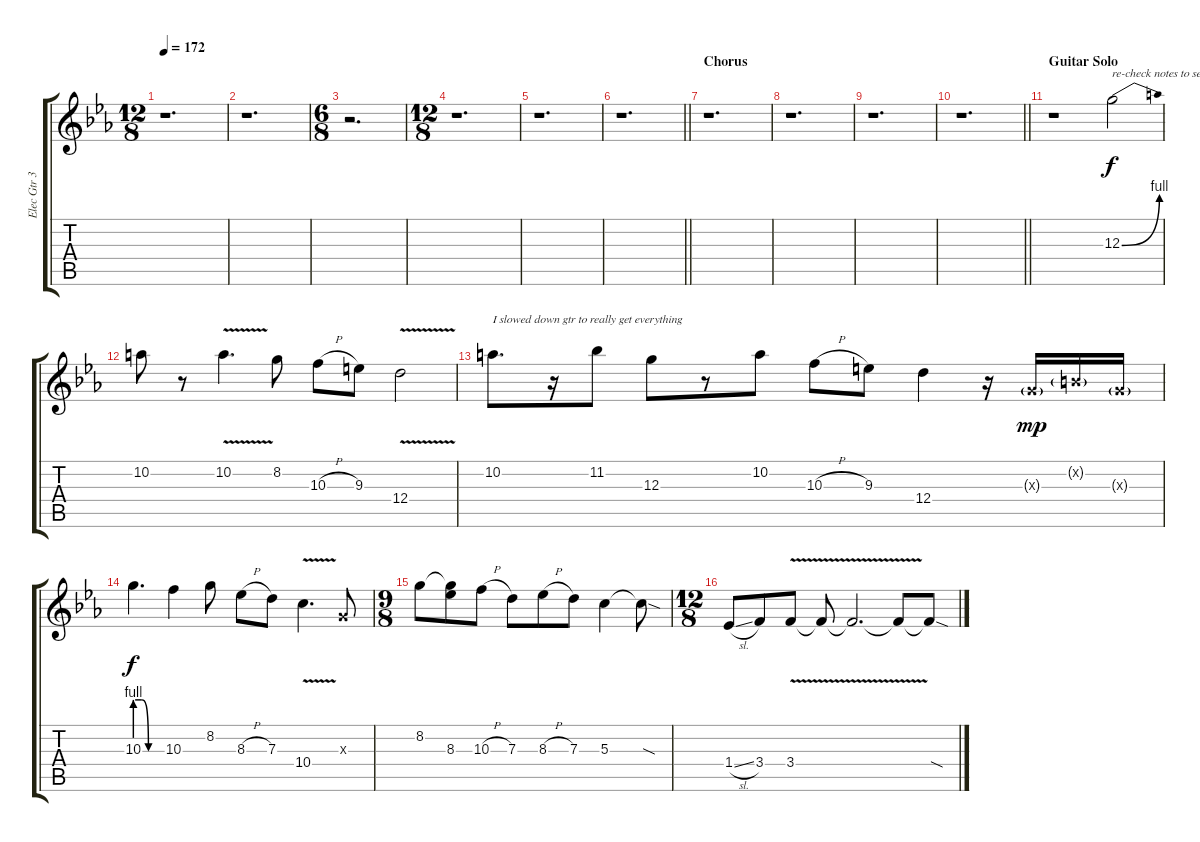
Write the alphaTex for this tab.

\track ("Elec Gtr 3" "Elec Gtr 3") {instrument overdrivenguitar}
\staff {score tabs}
\tuning (E4 B3 G3 D3 A2 E2) {hide}
\ts (12 8)
\tempo 172
\clef g2
\ks cminor
r.1{d dy f} |
r.1{d} |
\ts (6 8)
r.2{d} |
\ts (12 8)
r.1{d} |
r.1{d} |
\barLineRight lightlight
r.1{d} |
\section ("" "Chorus")
r.1{d} |
r.1{d} |
r.1{d} |
\barLineRight lightlight
r.1{d} |
\section ("" "Guitar Solo")
r.1 12.3{be (bend 0 0 60 4)}.2{txt "re-check notes to see best playability"} |
10.2.8 r.8 10.2{v}.4{d} 8.2.8 10.3{h}.8 9.3.8 12.4{v}.2 |
10.2.8{d txt "I slowed down gtr to really get everything"} r.16 11.2.8 12.3.8 r.8 10.2.8 10.3{h}.8 9.3.8 12.4.4 r.16 0.3{g x}.16{dy mp beam Up beam merge} 0.2{g x}.16{beam Up} 0.3{g x}.16 |
10.3{be (custom 0 4 15 4 30 0 60 0)}.4{d dy f} 10.3.4 8.2.8 8.3{h}.8 7.3.8 10.4{v}.4{d} 0.3{x}.8 |
\ts (9 8)
8.2.8 (8.2{t} 8.3).8 10.3{h}.8 7.3.8 8.3{h}.8 7.3.8 5.3.4 5.3{sod t}.8 |
\ts (12 8)
1.4{sl}.8 3.4.8 3.4{v}.8 3.4{v t}.8 3.4{v t}.2{d} 3.4{t}.8 3.4{sod t}.8
